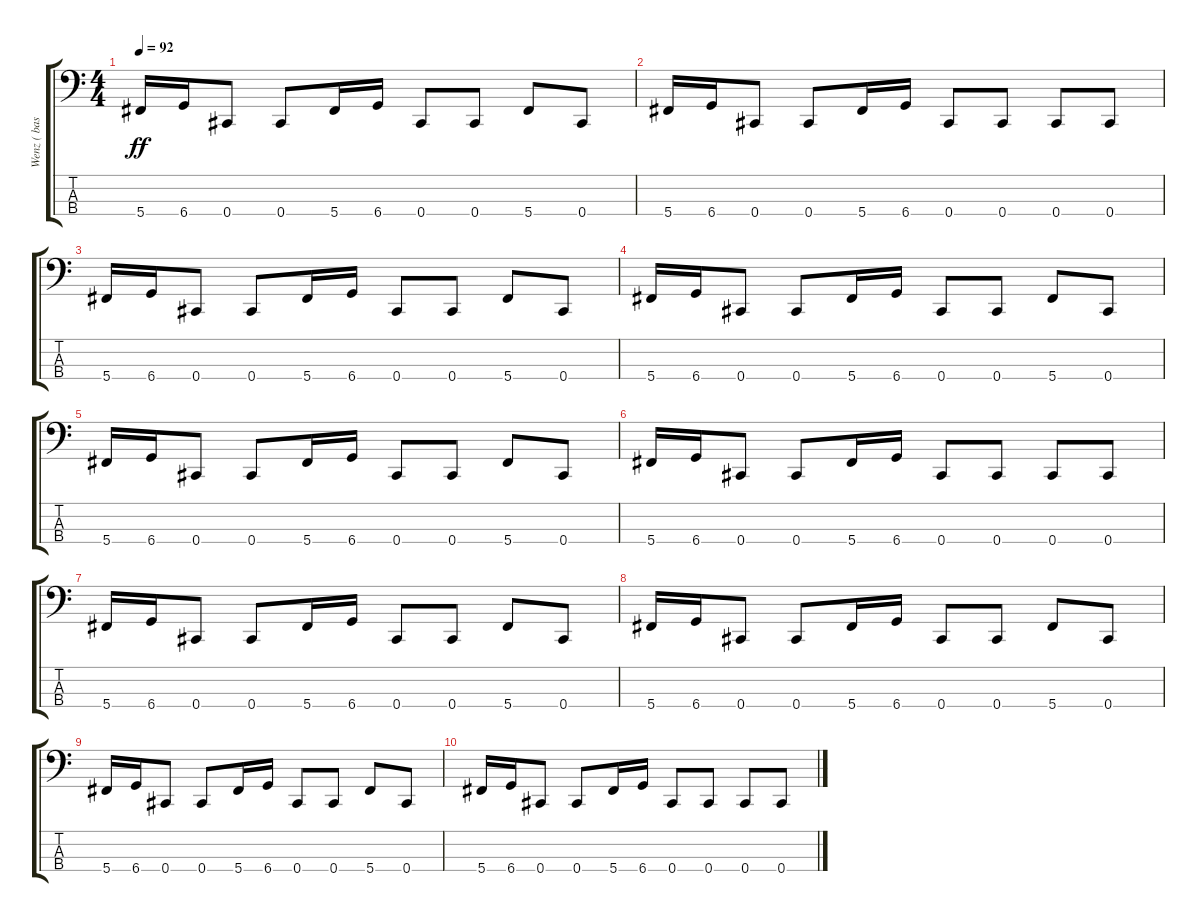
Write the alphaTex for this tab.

\track ("Wenz ( bass )" "Wenz ( bas") {instrument electricbassfinger}
\staff {score tabs}
\tuning (Gb2 Db2 Ab1 Db1) {hide}
\ts (4 4)
\tempo 92
\clef f4
\ks c
5.4.16{dy ff} 6.4.16 0.4.8 0.4.8 5.4.16 6.4.16 0.4.8 0.4.8 5.4.8 0.4.8 |
5.4.16 6.4.16 0.4.8 0.4.8 5.4.16 6.4.16 0.4.8 0.4.8 0.4.8 0.4.8 |
5.4.16 6.4.16 0.4.8 0.4.8 5.4.16 6.4.16 0.4.8 0.4.8 5.4.8 0.4.8 |
5.4.16 6.4.16 0.4.8 0.4.8 5.4.16 6.4.16 0.4.8 0.4.8 5.4.8 0.4.8 |
5.4.16 6.4.16 0.4.8 0.4.8 5.4.16 6.4.16 0.4.8 0.4.8 5.4.8 0.4.8 |
5.4.16 6.4.16 0.4.8 0.4.8 5.4.16 6.4.16 0.4.8 0.4.8 0.4.8 0.4.8 |
5.4.16 6.4.16 0.4.8 0.4.8 5.4.16 6.4.16 0.4.8 0.4.8 5.4.8 0.4.8 |
5.4.16 6.4.16 0.4.8 0.4.8 5.4.16 6.4.16 0.4.8 0.4.8 5.4.8 0.4.8 |
5.4.16 6.4.16 0.4.8 0.4.8 5.4.16 6.4.16 0.4.8 0.4.8 5.4.8 0.4.8 |
5.4.16 6.4.16 0.4.8 0.4.8 5.4.16 6.4.16 0.4.8 0.4.8 0.4.8 0.4.8
